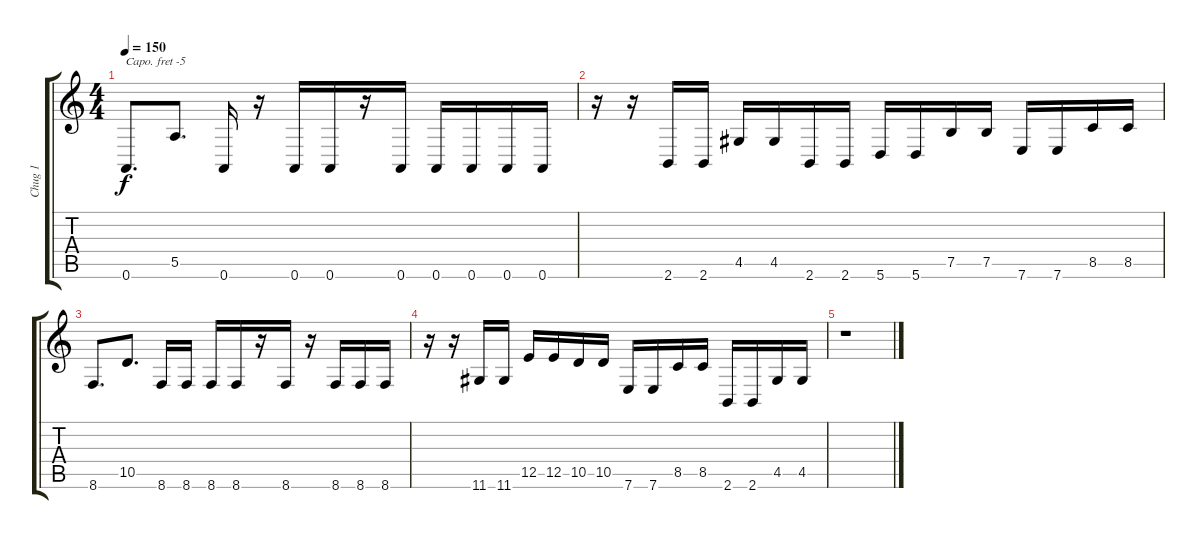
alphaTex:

\track ("Chug 1" "Chug 1") {instrument distortionguitar}
\staff {score tabs}
\capo -5
\tuning (E4 B3 G3 D3 A2 D2) {hide}
\ts (4 4)
\tempo 150
\clef g2
\ks c
0.6.8{d dy f} 5.5.8{d} 0.6.16 r.16 0.6.16 0.6.16 r.16 0.6.16 0.6.16 0.6.16 0.6.16 0.6.16 |
r.16 r.16 2.6.16 2.6.16 4.5.16 4.5.16 2.6.16 2.6.16 5.6.16 5.6.16 7.5.16 7.5.16 7.6.16 7.6.16 8.5.16 8.5.16 |
8.6.8{d} 10.5.8{d} 8.6.16 8.6.16 8.6.16 8.6.16 r.16 8.6.16 r.16 8.6.16 8.6.16 8.6.16 |
r.16 r.16 11.6.16 11.6.16 12.5.16 12.5.16 10.5.16 10.5.16 7.6.16 7.6.16 8.5.16 8.5.16 2.6.16 2.6.16 4.5.16 4.5.16 |
r.1
